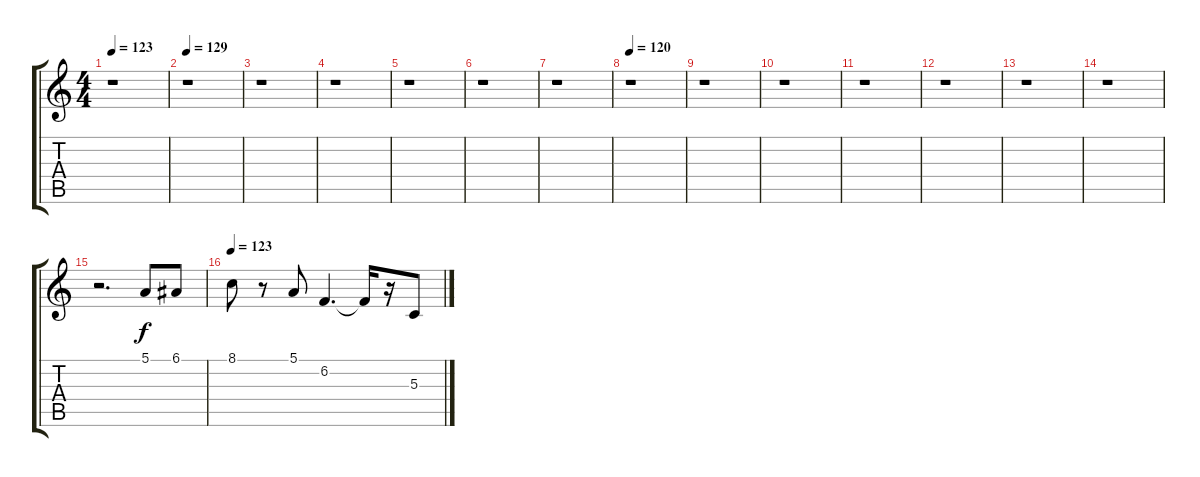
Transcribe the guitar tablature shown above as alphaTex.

\track "" {instrument vibraphone}
\staff {score tabs}
\tuning (E4 B3 G3 D3 A2 E2) {hide}
\ts (4 4)
\tempo 123
\clef g2
\ks c
r.1{dy ppp} |
\tempo 129
r.1 |
r.1 |
r.1 |
r.1 |
r.1 |
r.1 |
\tempo 120
r.1 |
r.1 |
r.1 |
r.1 |
r.1 |
r.1 |
r.1 |
r.2{d} 5.1.8{dy f} 6.1.8 |
\tempo 123
8.1.8 r.8 5.1.8 6.2.4{d} 6.2{t}.16 r.16 5.3.8
